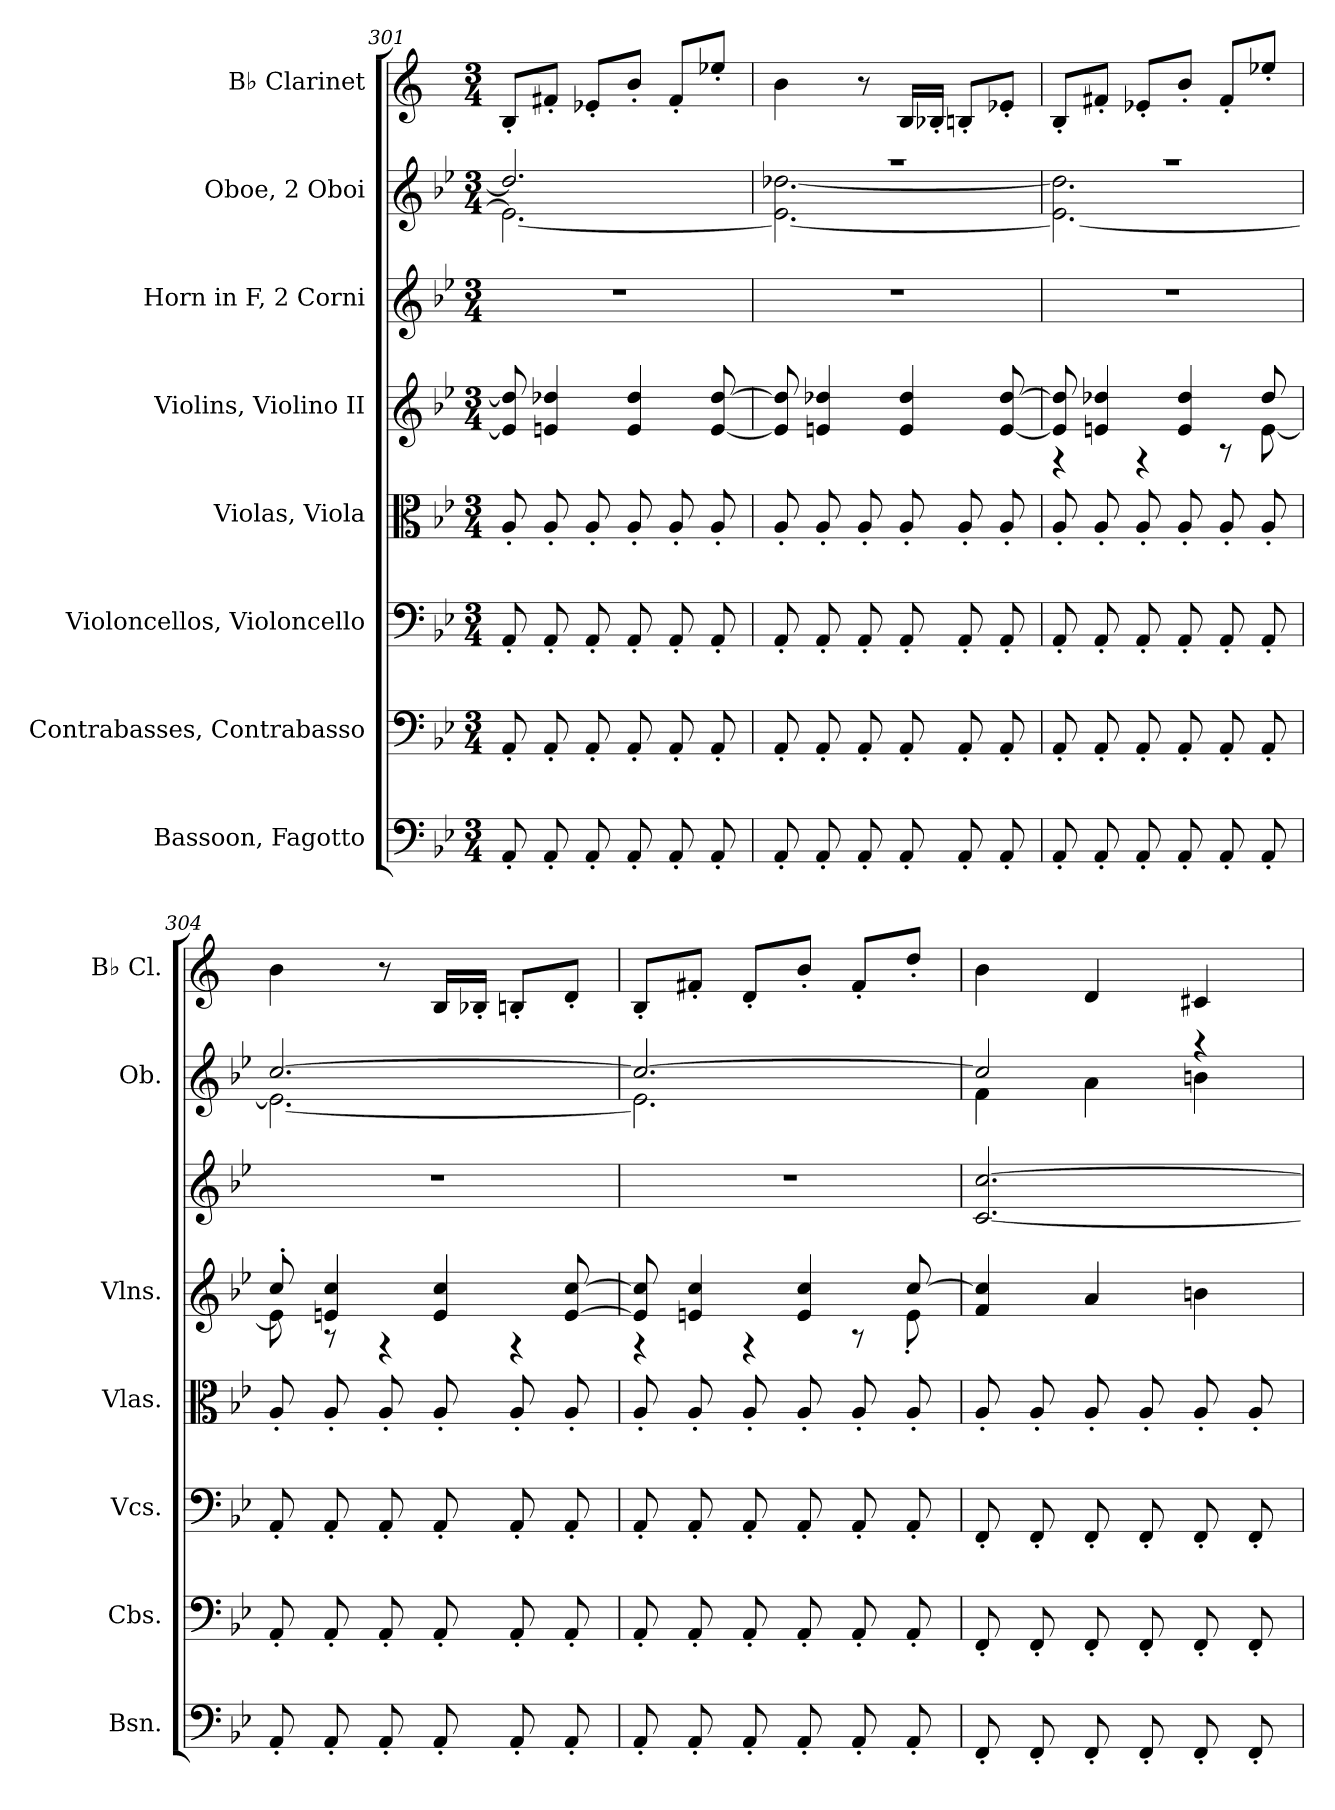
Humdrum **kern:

**kern	**kern	**kern	**kern	**kern	**kern	**kern	**kern
*part8	*part7	*part6	*part5	*part4	*part3	*part2	*part1
*staff8	*staff7	*staff6	*staff5	*staff4	*staff3	*staff2	*staff1
*I"Bassoon, Fagotto	*I"Contrabasses, Contrabasso	*I"Violoncellos, Violoncello	*I"Violas, Viola	*I"Violins, Violino II	*I"Horn in F, 2 Corni	*I"Oboe, 2 Oboi	*I"B♭ Clarinet
*I'Bsn.	*I'Cbs.	*I'Vcs.	*I'Vlas.	*I'Vlns.	*	*I'Ob.	*I'B♭ Cl.
*clefF4	*clefF4	*clefF4	*clefC3	*clefG2	*clefG2	*clefG2	*clefG2
*	*ITrd7c12	*	*	*	*ITrd4c7	*	*ITrd1c2
*k[b-e-]	*k[b-e-]	*k[b-e-]	*k[b-e-]	*k[b-e-]	*k[b-e-a-]	*k[b-e-]	*k[b-e-]
*M3/4	*M3/4	*M3/4	*M3/4	*M3/4	*M3/4	*M3/4	*M3/4
=301	=301	=301	=301	=301	=301	=301	=301
*	*	*	*	*	*	*^	*
8AA'/	8AAA'/	8AA'/	8A'/	8e/] 8dd-/]	2.r	2.dd-/]	2.e\_	8A'/L
8AA'/	8AAA'/	8AA'/	8A'/	4en/ 4dd-X/	.	.	.	8en'/J
8AA'/	8AAA'/	8AA'/	8A'/	.	.	.	.	8d-X'/L
8AA'/	8AAA'/	8AA'/	8A'/	4e/ 4dd-/	.	.	.	8a'/J
8AA'/	8AAA'/	8AA'/	8A'/	.	.	.	.	8e'/L
8AA'/	8AAA'/	8AA'/	8A'/	[8e/ [8dd-/	.	.	.	8dd-X'/J
=302	=302	=302	=302	=302	=302	=302	=302	=302
8AA'/	8AAA'/	8AA'/	8A'/	8e/] 8dd-/]	2.r	2.r	2.e\_ [2.dd-X\	4a\
8AA'/	8AAA'/	8AA'/	8A'/	4en/ 4dd-X/	.	.	.	.
8AA'/	8AAA'/	8AA'/	8A'/	.	.	.	.	8r
8AA'/	8AAA'/	8AA'/	8A'/	4e/ 4dd-/	.	.	.	16A/LL
.	.	.	.	.	.	.	.	16A-X'/JJ
8AA'/	8AAA'/	8AA'/	8A'/	.	.	.	.	8An'/L
8AA'/	8AAA'/	8AA'/	8A'/	[8e/ [8dd-/	.	.	.	8d-X'/J
=303	=303	=303	=303	=303	=303	=303	=303	=303
*	*	*	*	*^	*	*	*	*
8AA'/	8AAA'/	8AA'/	8A'/	8e/] 8dd-/]	4r	2.r	2.r	2.e\_ 2.dd-\]	8A'/L
8AA'/	8AAA'/	8AA'/	8A'/	4en/ 4dd-X/	.	.	.	.	8en'/J
8AA'/	8AAA'/	8AA'/	8A'/	.	4r	.	.	.	8d-X'/L
8AA'/	8AAA'/	8AA'/	8A'/	4e/ 4dd-/	.	.	.	.	8a'/J
8AA'/	8AAA'/	8AA'/	8A'/	.	8r	.	.	.	8e'/L
8AA'/	8AAA'/	8AA'/	8A'/	8dd-/	[8e\	.	.	.	8dd-X'/J
=304	=304	=304	=304	=304	=304	=304	=304	=304	=304
8AA'/	8AAA'/	8AA'/	8A'/	8cc'/	8e\]	2.r	[2.cc/	2.e\_	4a\
8AA'/	8AAA'/	8AA'/	8A'/	4en/ 4cc/	8r	.	.	.	.
8AA'/	8AAA'/	8AA'/	8A'/	.	4r	.	.	.	8r
8AA'/	8AAA'/	8AA'/	8A'/	4e/ 4cc/	.	.	.	.	16A/LL
.	.	.	.	.	.	.	.	.	16A-X'/JJ
8AA'/	8AAA'/	8AA'/	8A'/	.	4r	.	.	.	8An'/L
8AA'/	8AAA'/	8AA'/	8A'/	[8e/ [8cc/	.	.	.	.	8c'/J
!!LO:LB:g=z
=305	=305	=305	=305	=305	=305	=305	=305	=305	=305
8AA'/	8AAA'/	8AA'/	8A'/	8e/] 8cc/]	4r	2.r	2.cc/_	2.e\]	8A'/L
8AA'/	8AAA'/	8AA'/	8A'/	4en/ 4cc/	.	.	.	.	8en'/J
8AA'/	8AAA'/	8AA'/	8A'/	.	4r	.	.	.	8c'/L
8AA'/	8AAA'/	8AA'/	8A'/	4e/ 4cc/	.	.	.	.	8a'/J
8AA'/	8AAA'/	8AA'/	8A'/	.	8r	.	.	.	8e'/L
8AA'/	8AAA'/	8AA'/	8A'/	[8cc/	8e'\	.	.	.	8cc'/J
*	*	*	*	*v	*v	*	*	*	*
=306	=306	=306	=306	=306	=306	=306	=306	=306
8FF'/	8FFF'/	8FF'/	8A'/	4f/ 4cc/]	[2.F/ [2.f/	2cc/]	4f\	4a\
8FF'/	8FFF'/	8FF'/	8A'/	.	.	.	.	.
8FF'/	8FFF'/	8FF'/	8A'/	4a/	.	.	4a\	4c/
8FF'/	8FFF'/	8FF'/	8A'/	.	.	.	.	.
8FF'/	8FFF'/	8FF'/	8A'/	4bn\	.	4r	4bn\	4Bn/
8FF'/	8FFF'/	8FF'/	8A'/	.	.	.	.	.
*	*	*	*	*	*	*v	*v	*
=	=	=	=	=	=	=	=
*-	*-	*-	*-	*-	*-	*-	*-
